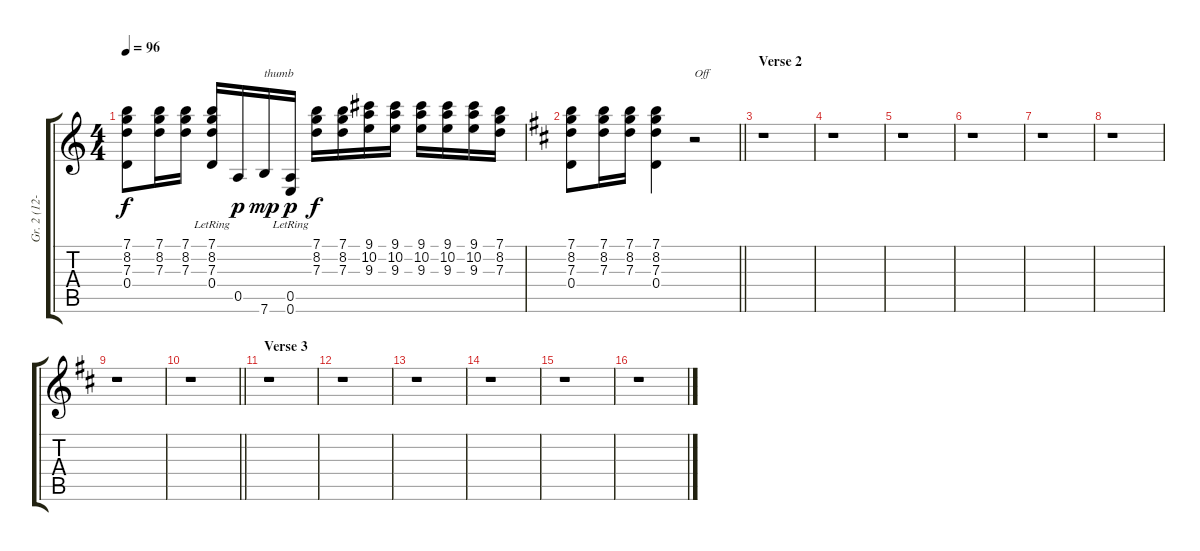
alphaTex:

\track ("Gr. 2 (12-string acous.) " "Gr. 2 (12-") {instrument acousticguitarsteel}
\staff {score tabs}
\tuning (E4 B3 G3 D3 A2 E2) {hide}
\ts (4 4)
\tempo 96
\clef g2
\ks c
(7.1 8.2 7.3 0.4).8{dy f} (7.1 8.2 7.3).16 (7.1 8.2 7.3).16 (7.1{lr} 8.2{lr} 7.3{lr} 0.4{lr}).16 0.5.16{dy p} 7.6.16{txt "thumb" dy mp} (0.5{lr} 0.6{lr}).16{dy p} (7.1 8.2 7.3).16{dy f} (7.1 8.2 7.3).16 (9.1 10.2 9.3).16 (9.1 10.2 9.3).16 (9.1 10.2 9.3).16 (9.1 10.2 9.3).16 (9.1 10.2 9.3).16 (7.1 8.2 7.3).16 |
\barLineRight lightlight
\ks d
(7.1 8.2 7.3 0.4).8 (7.1 8.2 7.3).16 (7.1 8.2 7.3).16 (7.1 8.2 7.3 0.4).4 r.2{txt "Off"} |
\section ("" "Verse 2")
r.1{volume 0} |
r.1 |
r.1 |
r.1 |
r.1 |
r.1 |
r.1 |
\barLineRight lightlight
r.1 |
\section ("" "Verse 3")
r.1 |
r.1 |
r.1 |
r.1 |
r.1 |
r.1
